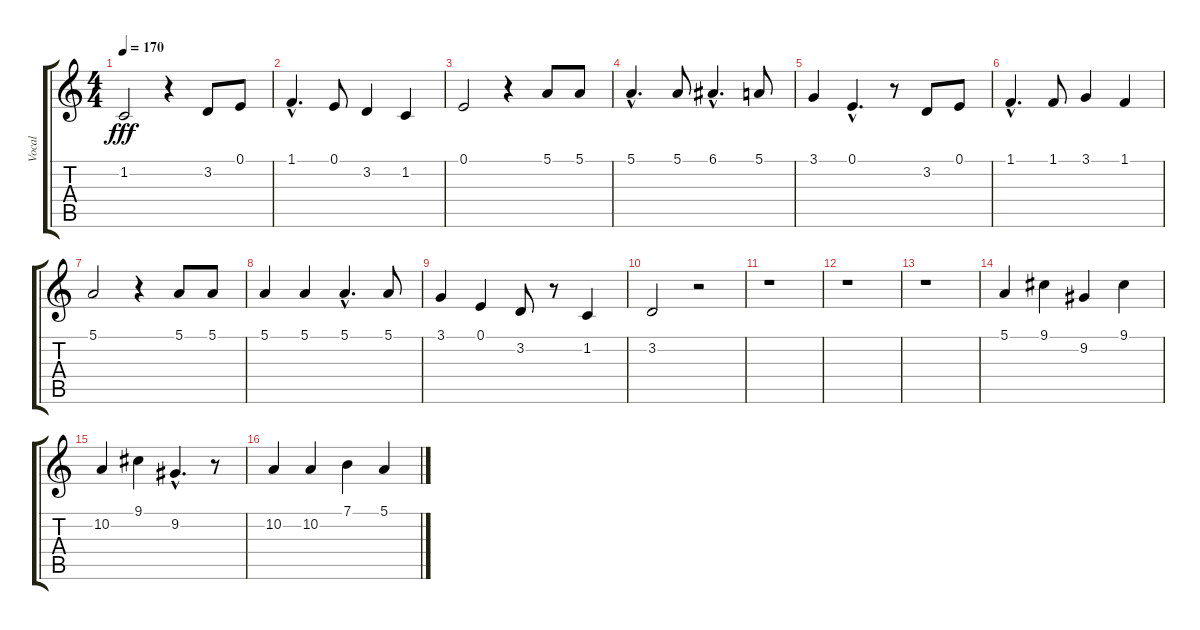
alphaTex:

\track ("Vocal" "Vocal") {instrument synthvoice}
\staff {score tabs}
\tuning (E4 B3 G3 D3 A2 E2) {hide}
\ts (4 4)
\tempo 170
\clef g2
\ks c
1.2.2{dy fff} r.4 3.2.8 0.1.8 |
1.1{hac}.4{d} 0.1.8 3.2.4 1.2.4 |
0.1.2 r.4 5.1.8 5.1.8 |
5.1{hac}.4{d} 5.1.8 6.1{hac}.4{d} 5.1.8 |
3.1.4 0.1{hac}.4{d} r.8 3.2.8 0.1.8 |
1.1{hac}.4{d} 1.1.8 3.1.4 1.1.4 |
5.1.2 r.4 5.1.8 5.1.8 |
5.1.4 5.1.4 5.1{hac}.4{d} 5.1.8 |
3.1.4 0.1.4 3.2.8 r.8 1.2.4 |
3.2.2 r.2 |
r.1 |
r.1 |
r.1 |
5.1.4{instrument lead6voice} 9.1.4 9.2.4 9.1.4 |
10.2.4 9.1.4 9.2{hac}.4{d} r.8 |
10.2.4 10.2.4 7.1.4 5.1.4
